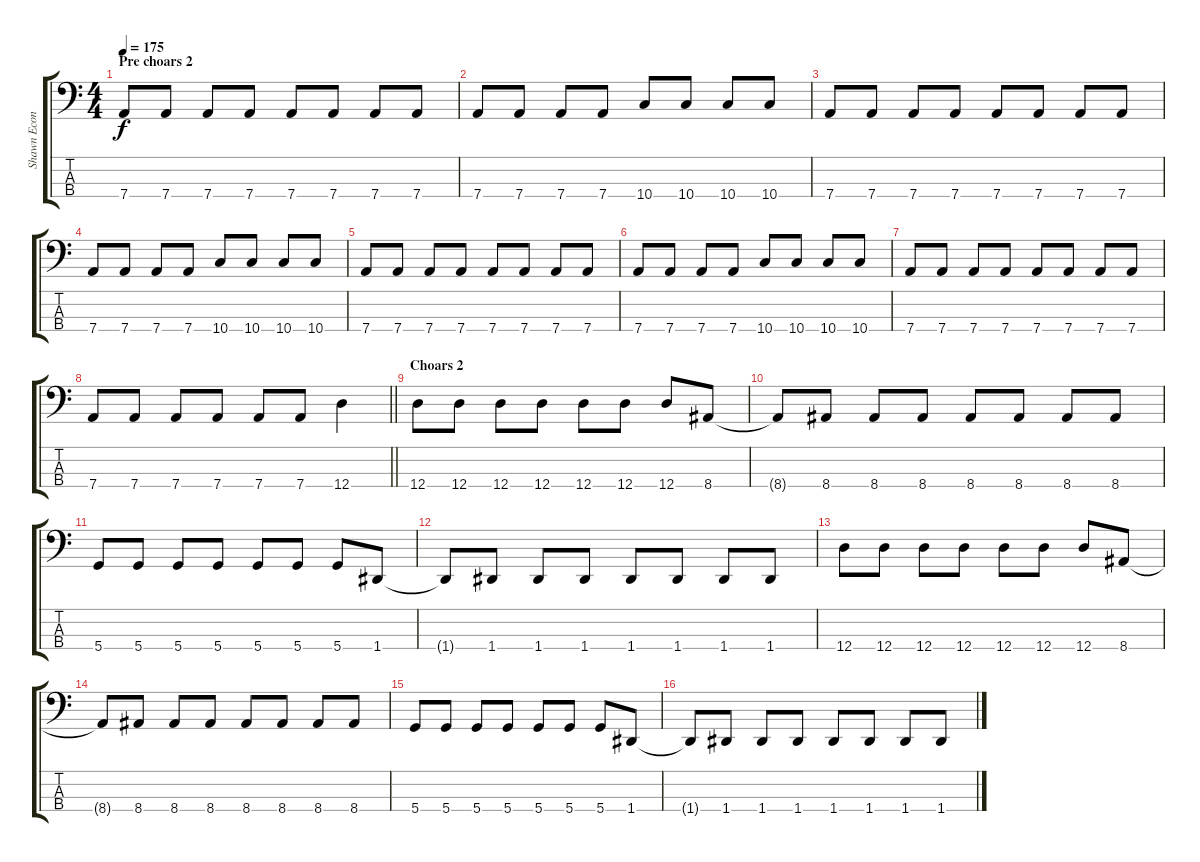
\track ("Shawn Economaki" "Shawn Econ") {instrument electricbasspick}
\staff {score tabs}
\tuning (G2 D2 A1 D1) {hide}
\ts (4 4)
\section ("" "Pre choars 2")
\tempo 175
\clef f4
\ks c
7.4.8{dy f} 7.4.8 7.4.8 7.4.8 7.4.8 7.4.8 7.4.8 7.4.8 |
7.4.8 7.4.8 7.4.8 7.4.8 10.4.8 10.4.8 10.4.8 10.4.8 |
7.4.8 7.4.8 7.4.8 7.4.8 7.4.8 7.4.8 7.4.8 7.4.8 |
7.4.8 7.4.8 7.4.8 7.4.8 10.4.8 10.4.8 10.4.8 10.4.8 |
7.4.8 7.4.8 7.4.8 7.4.8 7.4.8 7.4.8 7.4.8 7.4.8 |
7.4.8 7.4.8 7.4.8 7.4.8 10.4.8 10.4.8 10.4.8 10.4.8 |
7.4.8 7.4.8 7.4.8 7.4.8 7.4.8 7.4.8 7.4.8 7.4.8 |
\barLineRight lightlight
7.4.8 7.4.8 7.4.8 7.4.8 7.4.8 7.4.8 12.4.4 |
\section ("" "Choars 2")
12.4.8 12.4.8 12.4.8 12.4.8 12.4.8 12.4.8 12.4.8 8.4.8 |
8.4{t}.8 8.4.8 8.4.8 8.4.8 8.4.8 8.4.8 8.4.8 8.4.8 |
5.4.8 5.4.8 5.4.8 5.4.8 5.4.8 5.4.8 5.4.8 1.4.8 |
1.4{t}.8 1.4.8 1.4.8 1.4.8 1.4.8 1.4.8 1.4.8 1.4.8 |
12.4.8 12.4.8 12.4.8 12.4.8 12.4.8 12.4.8 12.4.8 8.4.8 |
8.4{t}.8 8.4.8 8.4.8 8.4.8 8.4.8 8.4.8 8.4.8 8.4.8 |
5.4.8 5.4.8 5.4.8 5.4.8 5.4.8 5.4.8 5.4.8 1.4.8 |
1.4{t}.8 1.4.8 1.4.8 1.4.8 1.4.8 1.4.8 1.4.8 1.4.8
